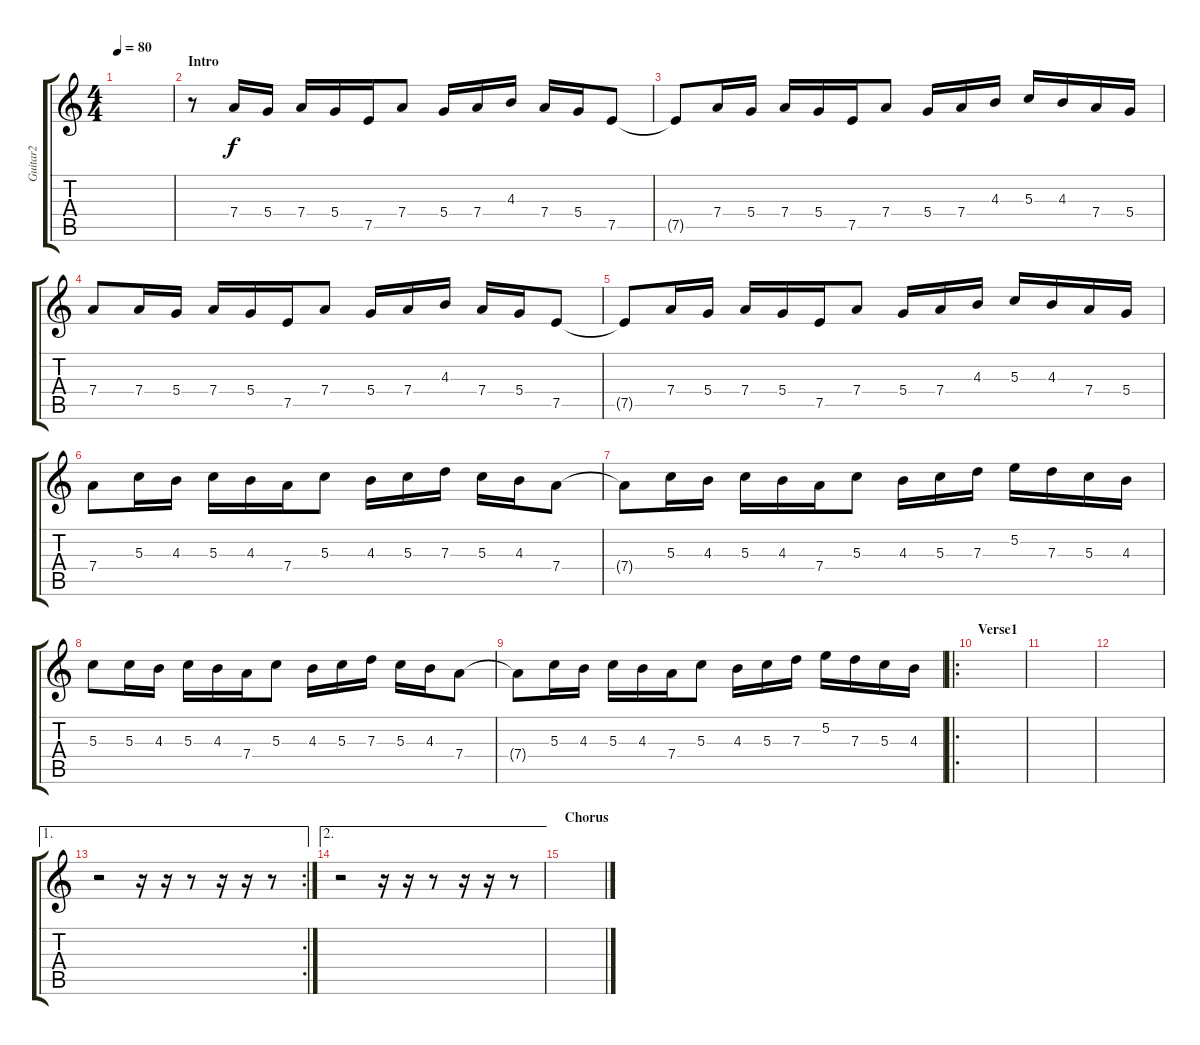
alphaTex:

\track ("Guitar2" "Guitar2") {instrument overdrivenguitar}
\staff {score tabs}
\tuning (E4 B3 G3 D3 A2 E2) {hide}
\ts (4 4)
\tempo 80
\clef g2
\ks c
|
\section ("" "Intro")
r.8 7.4.16 5.4.16 7.4.16 5.4.16 7.5.16 7.4.8 5.4.16 7.4.16 4.3.16 7.4.16 5.4.16 7.5.8 |
7.5{t}.8 7.4.16 5.4.16 7.4.16 5.4.16 7.5.16 7.4.8 5.4.16 7.4.16 4.3.16 5.3.16 4.3.16 7.4.16 5.4.16 |
7.4.8 7.4.16 5.4.16 7.4.16 5.4.16 7.5.16 7.4.8 5.4.16 7.4.16 4.3.16 7.4.16 5.4.16 7.5.8 |
7.5{t}.8 7.4.16 5.4.16 7.4.16 5.4.16 7.5.16 7.4.8 5.4.16 7.4.16 4.3.16 5.3.16 4.3.16 7.4.16 5.4.16 |
7.4.8 5.3.16 4.3.16 5.3.16 4.3.16 7.4.16 5.3.8 4.3.16 5.3.16 7.3.16 5.3.16 4.3.16 7.4.8 |
7.4{t}.8 5.3.16 4.3.16 5.3.16 4.3.16 7.4.16 5.3.8 4.3.16 5.3.16 7.3.16 5.2.16 7.3.16 5.3.16 4.3.16 |
5.3.8 5.3.16 4.3.16 5.3.16 4.3.16 7.4.16 5.3.8 4.3.16 5.3.16 7.3.16 5.3.16 4.3.16 7.4.8 |
7.4{t}.8 5.3.16 4.3.16 5.3.16 4.3.16 7.4.16 5.3.8 4.3.16 5.3.16 7.3.16 5.2.16 7.3.16 5.3.16 4.3.16 |
\ro
\section ("" "Verse1")
|
|
|
\ae 1
\rc 2
r.2 r.16 r.16 r.8 r.16 r.16 r.8 |
\ae 2
r.2 r.16 r.16 r.8 r.16 r.16 r.8 |
\section ("" "Chorus")
